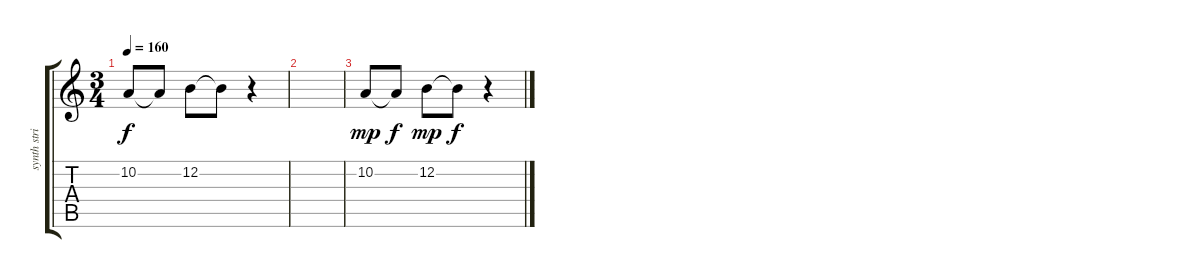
\track ("synth string" "synth stri") {instrument synthstrings1}
\staff {score tabs}
\tuning (E4 B3 G3 D3 A2 E2) {hide}
\ts (3 4)
\tempo 160
\clef g2
\ks c
10.2.8{dy f} 10.2{t}.8 12.2.8 12.2{t}.8 r.4 |
|
10.2.8{dy mp} 10.2{t}.8{dy f} 12.2.8{dy mp} 12.2{t}.8{dy f} r.4
